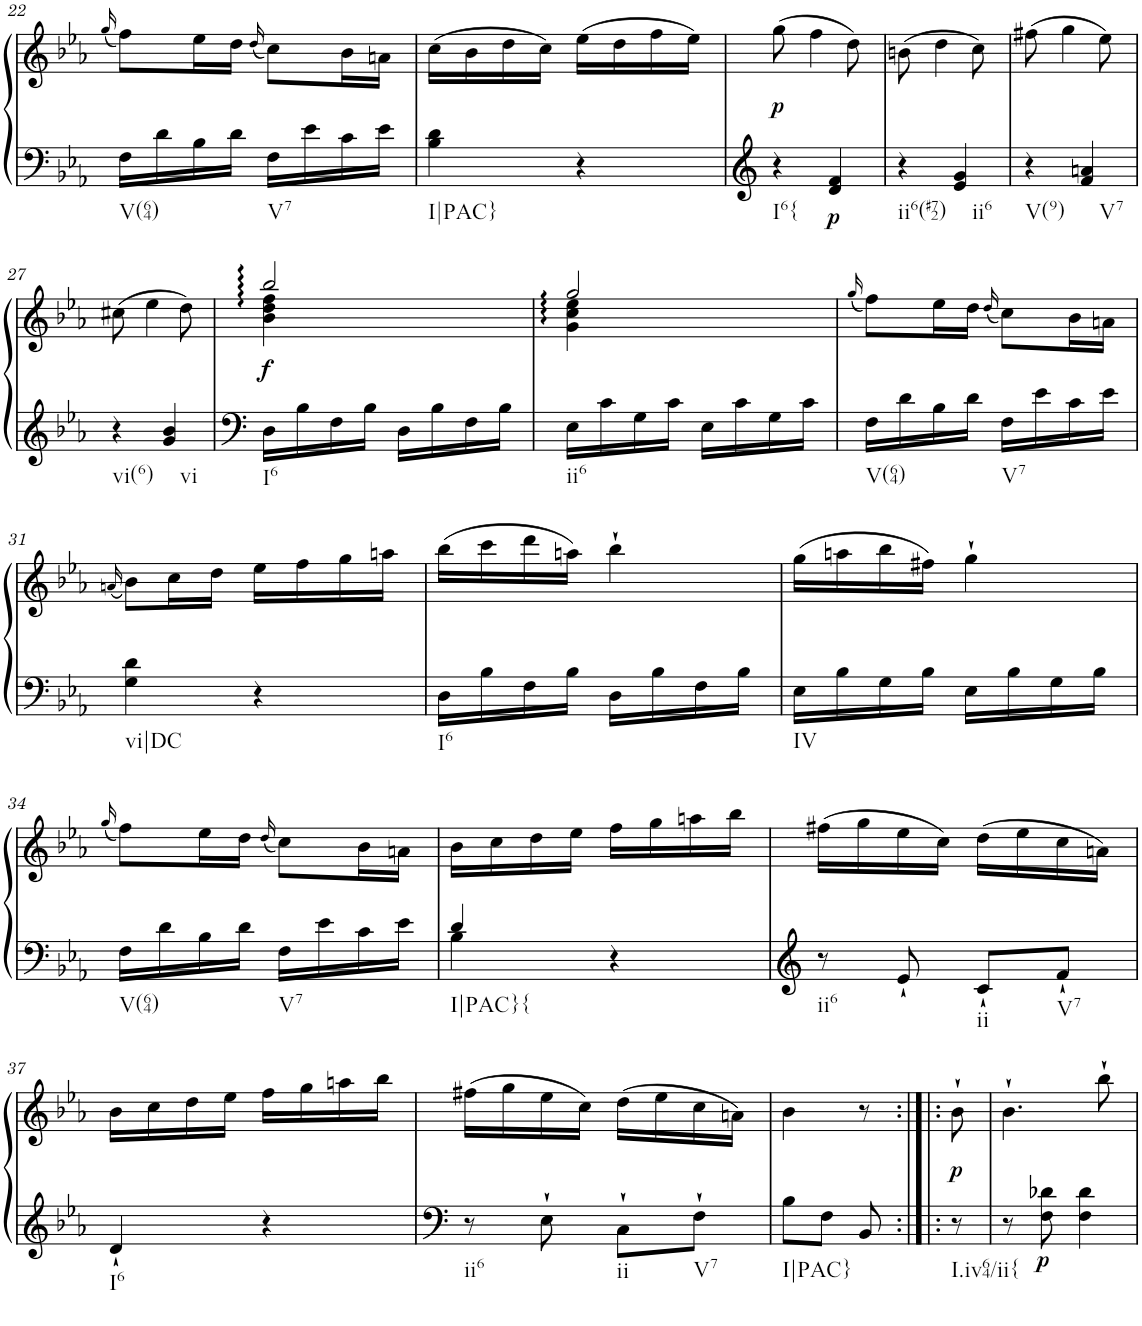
**kern	**kern	**dynam
*part1	*part1	*part1
*staff2	*staff1	*staff1/2
*I"Klavier linke Hand	*	*
!!LO:PB:g=z
*clefG2	*clefG2	*
*k[b-e-a-]	*k[b-e-a-]	*
*M2/4	*M2/4	*
=22	=22	=22
.	(16qgg/	.
!LO:TX:b:t=V(64)	!	!
16F\LL	8ff\L)	.
16d\	.	.
16B-\	16ee-\L	.
16d\JJ	16dd\JJ	.
.	(16qdd/	.
!LO:TX:b:t=V7	!	!
16F\LL	8cc\L)	.
16e-\	.	.
16c\	16b-\L	.
16e-\JJ	16an\JJ	.
=23	=23	=23
!LO:TX:b:t=I|PAC}	!	!
4B-\ 4d\	(16cc\LL	.
.	16b-\	.
.	16dd\	.
.	16cc\JJ)	.
4r	(16ee-\LL	.
.	16dd\	.
.	16ff\	.
.	16ee-\JJ)	.
=24	=24	=24
!LO:TX:b:t=I6{	!	!
!	!	!LO:DY:b
4r	(8gg\	p
.	4ff\	.
!	!	!LO:DY:b=2
4d/ 4f/	.	p
.	8dd\)	.
=25	=25	=25
!LO:TX:b:t=ii6(#72)	!	!
4r	(8bn\	.
.	4dd\	.
!LO:TX:b:t=ii6	!	!
4e-/ 4g/	.	.
.	8cc\)	.
=26	=26	=26
!LO:TX:b:t=V(9)	!	!
4r	(8ff#X\	.
.	4gg\	.
!LO:TX:b:t=V7	!	!
4f/ 4an/	.	.
.	8ee-\)	.
!!LO:LB:g=z
=27	=27	=27
!LO:TX:b:t=vi(6)	!	!
4r	(8cc#X\	.
.	4ee-\	.
!LO:TX:b:t=vi	!	!
4g/ 4b-/	.	.
.	8dd\)	.
=28	=28	=28
*	*^	*
!LO:TX:b:t=I6	!	!	!
!	!	!	!LO:DY:b
16D\LL	2bb-/	4b-\ 4dd\ 4ff\	f
16B-\	.	.	.
16F\	.	.	.
16B-\JJ	.	.	.
16D\LL	.	4ryy	.
16B-\	.	.	.
16F\	.	.	.
16B-\JJ	.	.	.
=29	=29	=29	=29
!LO:TX:b:t=ii6	!	!	!
16E-\LL	2gg/	4g\ 4cc\ 4ee-\	.
16c\	.	.	.
16G\	.	.	.
16c\JJ	.	.	.
16E-\LL	.	4ryy	.
16c\	.	.	.
16G\	.	.	.
16c\JJ	.	.	.
*	*v	*v	*
=30	=30	=30
.	(16qgg/	.
!LO:TX:b:t=V(64)	!	!
16F\LL	8ff\L)	.
16d\	.	.
16B-\	16ee-\L	.
16d\JJ	16dd\JJ	.
.	(16qdd/	.
!LO:TX:b:t=V7	!	!
16F\LL	8cc\L)	.
16e-\	.	.
16c\	16b-\L	.
16e-\JJ	16an\JJ	.
!!LO:LB:g=z
=31	=31	=31
.	(16qan/	.
!LO:TX:b:t=vi|DC	!	!
4G\ 4d\	8b-\L)	.
.	16cc\L	.
.	16dd\JJ	.
4r	16ee-\LL	.
.	16ff\	.
.	16gg\	.
.	16aan\JJ	.
=32	=32	=32
!LO:TX:b:t=I6	!	!
16D\LL	(16bb-\LL	.
16B-\	16ccc\	.
16F\	16ddd\	.
16B-\JJ	16aan\JJ)	.
16D\LL	4bb-`\	.
16B-\	.	.
16F\	.	.
16B-\JJ	.	.
=33	=33	=33
!LO:TX:b:t=IV	!	!
16E-\LL	(16gg\LL	.
16B-\	16aan\	.
16G\	16bb-\	.
16B-\JJ	16ff#X\JJ)	.
16E-\LL	4gg`\	.
16B-\	.	.
16G\	.	.
16B-\JJ	.	.
!!LO:LB:g=z
=34	=34	=34
.	(16qgg/	.
!LO:TX:b:t=V(64)	!	!
16F\LL	8ff\L)	.
16d\	.	.
16B-\	16ee-\L	.
16d\JJ	16dd\JJ	.
.	(16qdd/	.
!LO:TX:b:t=V7	!	!
16F\LL	8cc\L)	.
16e-\	.	.
16c\	16b-\L	.
16e-\JJ	16an\JJ	.
=35	=35	=35
*^	*	*
!LO:TX:b:t=I|PAC}{	!	!	!
4d/	4B-\	16b-\LL	.
.	.	16cc\	.
.	.	16dd\	.
.	.	16ee-\JJ	.
4r	4ryy	16ff\LL	.
.	.	16gg\	.
.	.	16aan\	.
.	.	16bb-\JJ	.
*v	*v	*	*
=36	=36	=36
!LO:TX:b:t=ii6	!	!
8r	(16ff#X\LL	.
.	16gg\	.
8e-`/	16ee-\	.
.	16cc\JJ)	.
!LO:TX:b:t=ii	!	!
8c`/L	(16dd\LL	.
.	16ee-\	.
!LO:TX:b:t=V7	!	!
8f`/J	16cc\	.
.	16an\JJ)	.
!!LO:LB:g=z
=37	=37	=37
!LO:TX:b:t=I6	!	!
4d`/	16b-\LL	.
.	16cc\	.
.	16dd\	.
.	16ee-\JJ	.
4r	16ff\LL	.
.	16gg\	.
.	16aan\	.
.	16bb-\JJ	.
=38	=38	=38
!LO:TX:b:t=ii6	!	!
8r	(16ff#X\LL	.
.	16gg\	.
8E-`\	16ee-\	.
.	16cc\JJ)	.
!LO:TX:b:t=ii	!	!
8C`\L	(16dd\LL	.
.	16ee-\	.
!LO:TX:b:t=V7	!	!
8F`\J	16cc\	.
.	16an\JJ)	.
=39	=39	=39
!LO:TX:b:t=I|PAC}	!	!
8B-\L	4b-\	.
8F\J	.	.
8BB-/	8r	.
=39X1:|!|:	=39X1:|!|:	=39X1:|!|:
*^	*	*
!LO:TX:b:t=I.iv64/ii{	!	!	!
!	!	!	!LO:DY:b
8r	8ryy	8b-`\	p
=40	=40	=40	=40
8r	8ryy	4.b-`\	.
!	!	!	!LO:DY:b=2
8F\ 8d-X\	4.ryy	.	p
4F\ 4d-\	.	.	.
.	.	8bb-`\	.
*v	*v	*	*
=	=	=
*-	*-	*-
